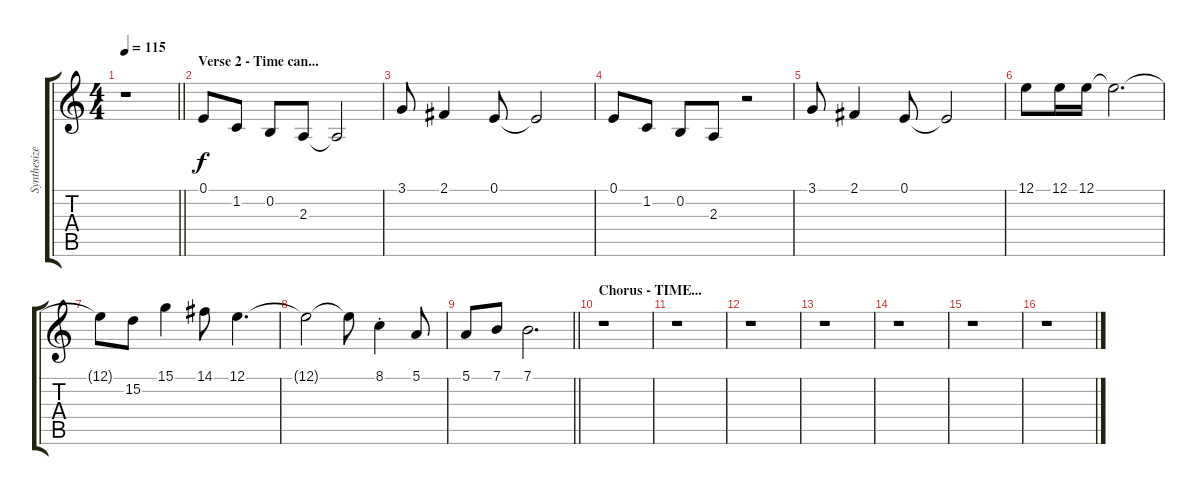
\track ("Synthesizer (Bill)" "Synthesize") {instrument pad5bowed}
\staff {score tabs}
\tuning (E4 B3 G3 D3 A2 E2) {hide}
\ts (4 4)
\tempo 115
\clef g2
\barLineRight lightlight
\ks c
r.1{dy f} |
\section ("" "Verse 2 - Time can...")
0.1.8 1.2.8 0.2.8 2.3.8 2.3{t}.2 |
3.1.8 2.1.4 0.1.8 0.1{t}.2 |
0.1.8 1.2.8 0.2.8 2.3.8 r.2 |
3.1.8 2.1.4 0.1.8 0.1{t}.2 |
12.1.8 12.1.16 12.1.16 12.1{t}.2{d} |
12.1{t}.8 15.2.8 15.1.4 14.1.8 12.1.4{d} |
12.1{t}.2 12.1{t}.8 8.1{st}.4 5.1.8 |
\barLineRight lightlight
5.1.8 7.1.8 7.1.2{d} |
\section ("" "Chorus - TIME...")
r.1 |
r.1 |
r.1 |
r.1 |
r.1 |
r.1 |
r.1
